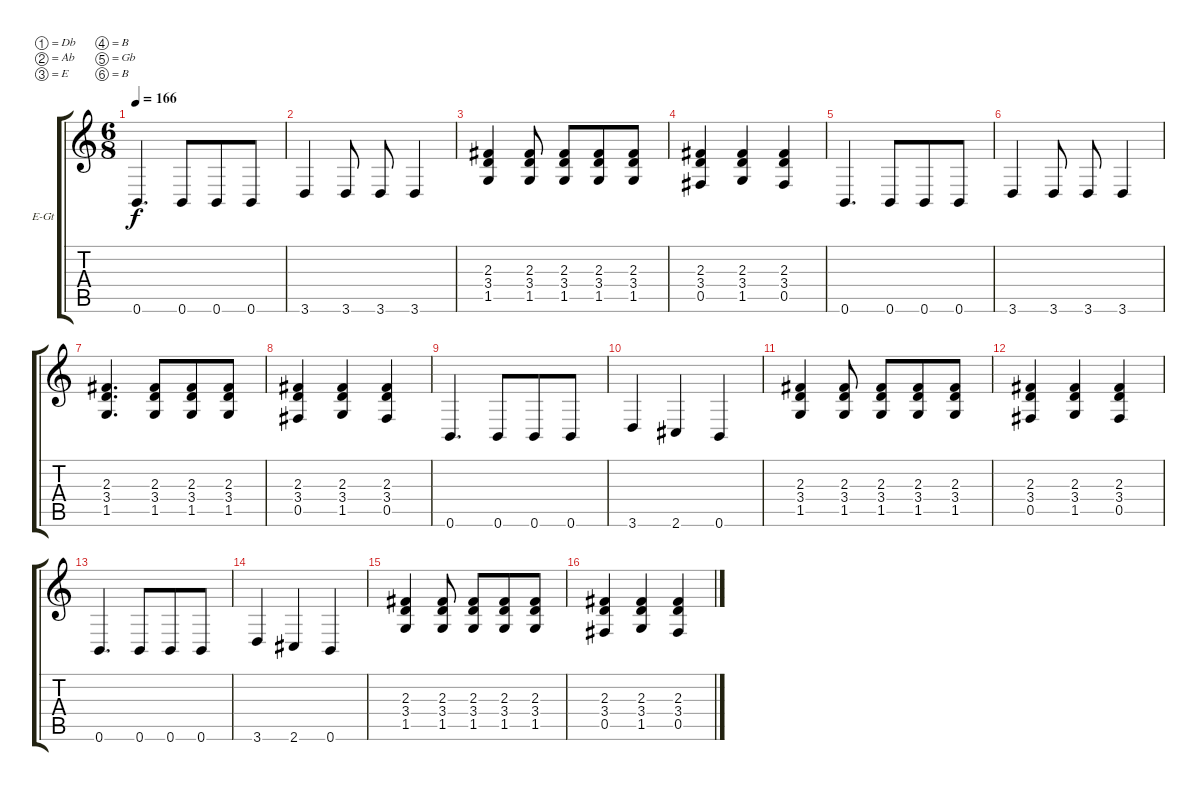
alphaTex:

\bracketExtendMode groupsimilarinstruments
\firstSystemTrackNameOrientation horizontal
\otherSystemsTrackNameOrientation horizontal
\track ("Left guitar" "E-Gt") {instrument overdrivenguitar}
\staff {score tabs}
\tuning (Db4 Ab3 E3 B2 Gb2 B1)
\ts (6 8)
\tempo 166
\clef g2
\ks c
0.6.4{d dy f} 0.6.8 0.6.8 0.6.8 |
3.6.4 3.6.8 3.6.8 3.6.4 |
(2.3 3.4 1.5).4 (2.3 3.4 1.5).8 (2.3 3.4 1.5).8 (1.5 3.4 2.3).8 (1.5 3.4 2.3).8 |
(2.3 3.4 0.5).4 (2.3 3.4 1.5).4 (2.3 3.4 0.5).4 |
0.6.4{d} 0.6.8 0.6.8 0.6.8 |
3.6.4 3.6.8 3.6.8 3.6.4 |
(2.3 3.4 1.5).4{d} (2.3 3.4 1.5).8 (2.3 3.4 1.5).8 (2.3 3.4 1.5).8 |
(2.3 3.4 0.5).4 (2.3 3.4 1.5).4 (2.3 3.4 0.5).4 |
0.6.4{d} 0.6.8 0.6.8 0.6.8 |
3.6.4 2.6.4 0.6.4 |
(2.3 3.4 1.5).4 (2.3 3.4 1.5).8 (2.3 3.4 1.5).8 (2.3 3.4 1.5).8 (2.3 3.4 1.5).8 |
(2.3 3.4 0.5).4 (2.3 3.4 1.5).4 (2.3 3.4 0.5).4 |
0.6.4{d} 0.6.8 0.6.8 0.6.8 |
3.6.4 2.6.4 0.6.4 |
(2.3 3.4 1.5).4 (2.3 3.4 1.5).8 (2.3 3.4 1.5).8 (1.5 3.4 2.3).8 (1.5 3.4 2.3).8 |
(2.3 3.4 0.5).4 (2.3 3.4 1.5).4 (2.3 3.4 0.5).4
